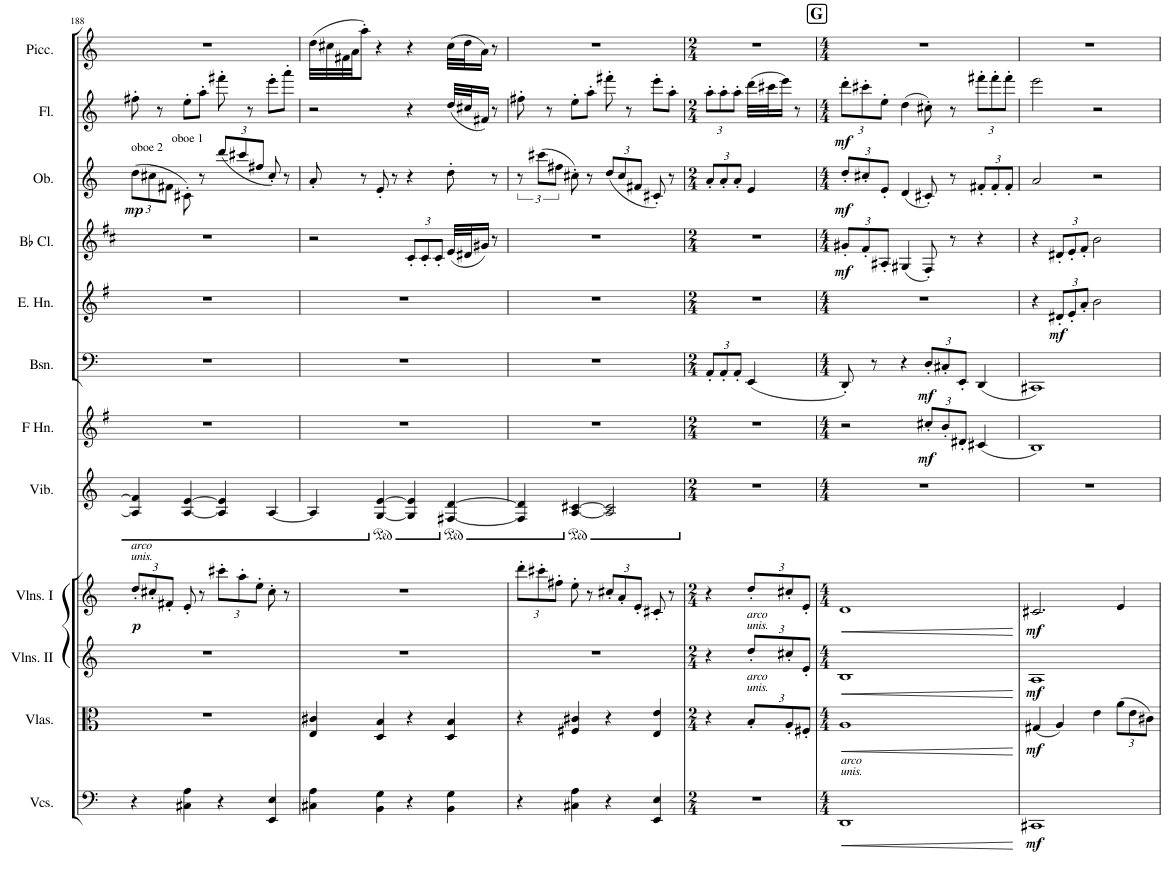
**kern	**dynam	**kern	**dynam	**kern	**dynam	**kern	**dynam	**kern	**kern	**dynam	**kern	**dynam	**kern	**dynam	**kern	**dynam	**kern	**dynam	**kern	**dynam	**kern
*part12	*part12	*part11	*part11	*part10	*part10	*part9	*part9	*part8	*part7	*part7	*part6	*part6	*part5	*part5	*part4	*part4	*part3	*part3	*part2	*part2	*part1
*staff12	*staff12	*staff11	*staff11	*staff10	*staff10	*staff9	*staff9	*staff8	*staff7	*staff7	*staff6	*staff6	*staff5	*staff5	*staff4	*staff4	*staff3	*staff3	*staff2	*staff2	*staff1
*I"Cellos	*	*I"Violas	*	*I"Violins II	*	*I"Violins I	*	*I"Vibraphone	*I"2 Horn in F	*	*I"2 Bassoon	*	*I"English Horn	*	*I"2 Bb Clarinet	*	*I"2 Oboe	*	*I"2 Flute	*	*I"Piccolo
*	*	*I'Vlas.	*	*I'Vlns. II	*	*I'Vlns. I	*	*I'Vib.	*	*	*I'Bsn.	*	*I'E. Hn.	*	*I'Bb Cl.	*	*I'Ob.	*	*I'Fl.	*	*I'Picc.
!!LO:PB:g=z
*clefF4	*	*clefC3	*	*clefG2	*	*clefG2	*	*clefG2	*clefG2	*	*clefF4	*	*clefG2	*	*clefG2	*	*clefG2	*	*clefG2	*	*clefG2
*	*	*	*	*	*	*	*	*	*Trd4c7	*	*	*	*Trd4c7	*	*Trd1c2	*	*	*	*	*	*Trd-7c-12
*k[]	*	*k[]	*	*k[]	*	*k[]	*	*k[]	*k[f#]	*	*k[]	*	*k[f#]	*	*k[f#c#]	*	*k[]	*	*k[]	*	*k[]
*M4/4	*	*M4/4	*	*M4/4	*	*M4/4	*	*M4/4	*M4/4	*	*M4/4	*	*M4/4	*	*M4/4	*	*M4/4	*	*M4/4	*	*M4/4
*	*	*	*	*	*	*Xbrackettup	*	*	*	*	*	*	*	*	*	*	*Xbrackettup	*	*	*	*
=188	=188	=188	=188	=188	=188	=188	=188	=188	=188	=188	=188	=188	=188	=188	=188	=188	=188	=188	=188	=188	=188
!	!	!	!	!	!	!	!	!	!	!	!	!	!	!	!	!	!LO:TX:a:t=oboe 2	!	!	!	!
!	!	!	!	!	!	!LO:TX:a:i:t=unis.	!	!	!	!	!	!	!	!	!	!	!	!	!	!	!
!	!	!	!	!	!	!LO:TX:a:i:t=arco	!	!	!	!	!	!	!	!	!	!	!	!	!	!	!
!	!	!	!	!	!	!	!LO:DY:b	!	!	!	!	!	!	!	!	!	!	!LO:DY:b	!	!	!
4r	.	1r	.	1r	.	12dd'/L	p	4A/] 4f#/]	1r	.	1r	.	1r	.	1r	.	(12dd\L	mp	8ff#X'\	.	1r
.	.	.	.	.	.	12cc#X'/	.	.	.	.	.	.	.	.	.	.	12cc#X\	.	.	.	.
.	.	.	.	.	.	.	.	.	.	.	.	.	.	.	.	.	.	.	8r	.	.
.	.	.	.	.	.	12f#X'/J	.	.	.	.	.	.	.	.	.	.	12f#X\J	.	.	.	.
4C#X\ 4A\	.	.	.	.	.	8e'/	.	[4A/ [4e/	.	.	.	.	.	.	.	.	8c#X'>\)	.	8ee'\L	.	.
.	.	.	.	.	.	8r	.	.	.	.	.	.	.	.	.	.	8r	.	8aa'\J	.	.
!	!	!	!	!	!	!	!	!	!	!	!	!	!	!	!	!	!LO:TX:a:t=oboe 1	!	!	!	!
4r	.	.	.	.	.	12ccc#X'\L	.	4A/] 4e/]	.	.	.	.	.	.	.	.	(12ddd/L	.	8fff#X'\	.	.
.	.	.	.	.	.	12aa'\	.	.	.	.	.	.	.	.	.	.	12ccc#X/	.	.	.	.
.	.	.	.	.	.	.	.	.	.	.	.	.	.	.	.	.	.	.	8r	.	.
.	.	.	.	.	.	12ee'\J	.	.	.	.	.	.	.	.	.	.	12ff#X/J	.	.	.	.
4EE/ 4E/	.	.	.	.	.	8cc#'\	.	[4A/	.	.	.	.	.	.	.	.	8cc#'</)	.	8eee'\L	.	.
.	.	.	.	.	.	8r	.	.	.	.	.	.	.	.	.	.	8r	.	8aaa'\J	.	.
=189	=189	=189	=189	=189	=189	=189	=189	=189	=189	=189	=189	=189	=189	=189	=189	=189	=189	=189	=189	=189	=189
4C#X\ 4A\	.	4E/ 4c#X/	.	1r	.	1r	.	4A/]	1r	.	1r	.	1r	.	2r	.	8a'/	.	2r	.	(32dd\LLL
.	.	.	.	.	.	.	.	.	.	.	.	.	.	.	.	.	.	.	.	.	32cc#X\
.	.	.	.	.	.	.	.	.	.	.	.	.	.	.	.	.	.	.	.	.	32f#X\
.	.	.	.	.	.	.	.	.	.	.	.	.	.	.	.	.	.	.	.	.	32a\JJ
.	.	.	.	.	.	.	.	.	.	.	.	.	.	.	.	.	8r	.	.	.	8aa'\J)
*	*	*	*	*	*	*	*	*ped	*	*	*	*	*	*	*	*	*	*	*	*	*
4BB\ 4G\	.	4D/ 4B/	.	.	.	.	.	[4G/ [4e/	.	.	.	.	.	.	.	.	8e'/	.	.	.	4r
.	.	.	.	.	.	.	.	.	.	.	.	.	.	.	.	.	8r	.	.	.	.
*	*	*	*	*	*	*	*	*	*	*	*	*	*	*	*Xbrackettup	*	*	*	*	*	*
4r	.	4r	.	.	.	.	.	4G/] 4e/]	.	.	.	.	.	.	12c#'/L	.	4r	.	4r	.	4r
.	.	.	.	.	.	.	.	.	.	.	.	.	.	.	12c#'/	.	.	.	.	.	.
.	.	.	.	.	.	.	.	.	.	.	.	.	.	.	12c#'/J	.	.	.	.	.	.
*	*	*	*	*	*	*	*	*Xped	*	*	*	*	*	*	*	*	*	*	*	*	*
*	*	*	*	*	*	*	*	*ped	*	*	*	*	*	*	*	*	*	*	*	*	*
4BB\ 4G\	.	4D/ 4B/	.	.	.	.	.	[4F#X/ [4d/	.	.	.	.	.	.	(32e/LLL	.	8dd'\	.	(32dd/LLL	.	(32cc#\LLL
.	.	.	.	.	.	.	.	.	.	.	.	.	.	.	32d#X/J	.	.	.	32cc#X/J	.	32dd\J
.	.	.	.	.	.	.	.	.	.	.	.	.	.	.	16g#X/JJ)	.	.	.	16f#X/JJ)	.	16a\JJ)
.	.	.	.	.	.	.	.	.	.	.	.	.	.	.	8r	.	8r	.	8r	.	8r
=190	=190	=190	=190	=190	=190	=190	=190	=190	=190	=190	=190	=190	=190	=190	=190	=190	=190	=190	=190	=190	=190
*	*	*	*	*	*	*	*	*	*	*	*	*	*	*	*	*	*brackettup	*	*	*	*
4r	.	4r	.	1r	.	12ddd'\L	.	4F#/] 4d/]	1r	.	1r	.	1r	.	1r	.	12r	.	8ff#X'\	.	1r
.	.	.	.	.	.	12ccc#X'\	.	.	.	.	.	.	.	.	.	.	(12ccc#X\L	.	.	.	.
.	.	.	.	.	.	.	.	.	.	.	.	.	.	.	.	.	.	.	8r	.	.
.	.	.	.	.	.	12ff#X'\J	.	.	.	.	.	.	.	.	.	.	12ff#X\J	.	.	.	.
*	*	*	*	*	*	*	*	*Xped	*	*	*	*	*	*	*	*	*	*	*	*	*
*	*	*	*	*	*	*	*	*ped	*	*	*	*	*	*	*	*	*	*	*	*	*
4C#X\ 4A\	.	4F#X/ 4c#X/	.	.	.	8ee'\	.	[4A/ [4c#X/	.	.	.	.	.	.	.	.	8cc#X'\)	.	8ee'\L	.	.
.	.	.	.	.	.	8r	.	.	.	.	.	.	.	.	.	.	8r	.	8aa'\J	.	.
*	*	*	*	*	*	*	*	*	*	*	*	*	*	*	*	*	*Xbrackettup	*	*	*	*
4r	.	4r	.	.	.	12cc#X'/L	.	2A/] 2c#/]	.	.	.	.	.	.	.	.	(12dd/L	.	8fff#X'\	.	.
.	.	.	.	.	.	12a'/	.	.	.	.	.	.	.	.	.	.	12cc#/	.	.	.	.
.	.	.	.	.	.	.	.	.	.	.	.	.	.	.	.	.	.	.	8r	.	.
.	.	.	.	.	.	12e'/J	.	.	.	.	.	.	.	.	.	.	12f#X/J	.	.	.	.
4EE/ 4E/	.	4E/ 4e/	.	.	.	8c#X'/	.	.	.	.	.	.	.	.	.	.	8c#X'/)	.	8eee'\L	.	.
.	.	.	.	.	.	8r	.	.	.	.	.	.	.	.	.	.	8r	.	8aa'\J	.	.
=191	=191	=191	=191	=191	=191	=191	=191	=191	=191	=191	=191	=191	=191	=191	=191	=191	=191	=191	=191	=191	=191
*M2/4	*	*M2/4	*	*M2/4	*	*M2/4	*	*M2/4	*M2/4	*	*M2/4	*	*M2/4	*	*M2/4	*	*M2/4	*	*M2/4	*	*M2/4
*	*	*	*	*	*	*	*	*Xped	*	*	*	*	*	*	*	*	*	*	*	*	*
*	*	*	*	*	*	*	*	*	*	*	*Xbrackettup	*	*	*	*	*	*	*	*Xbrackettup	*	*
2r	.	4r	.	4r	.	4r	.	2r	2r	.	12AA'/L	.	2r	.	2r	.	12a'/L	.	12aa'\L	.	2r
.	.	.	.	.	.	.	.	.	.	.	12AA'/	.	.	.	.	.	12a'/	.	12aa'\	.	.
.	.	.	.	.	.	.	.	.	.	.	12AA'/J	.	.	.	.	.	12a'/J	.	12aa'\J	.	.
*	*	*Xbrackettup	*	*Xbrackettup	*	*	*	*	*	*	*	*	*	*	*	*	*	*	*	*	*
!	!	!	!	!LO:TX:a:i:t=unis.	!	!	!	!	!	!	!	!	!	!	!	!	!	!	!	!	!
!	!	!	!	!LO:TX:a:i:t=arco	!	!	!	!	!	!	!	!	!	!	!	!	!	!	!	!	!
!	!	!LO:TX:a:i:t=unis.	!	!	!	!	!	!	!	!	!	!	!	!	!	!	!	!	!	!	!
!	!	!LO:TX:a:i:t=arco	!	!	!	!	!	!	!	!	!	!	!	!	!	!	!	!	!	!	!
.	.	12B'/L	.	12dd'/L	.	12dd'/L	.	.	.	.	(4EE/	.	.	.	.	.	4e/	.	(32ddd\LLL	.	.
.	.	.	.	.	.	.	.	.	.	.	.	.	.	.	.	.	.	.	32ccc#X\J	.	.
.	.	.	.	.	.	.	.	.	.	.	.	.	.	.	.	.	.	.	16eee\JJ)	.	.
.	.	12A'/	.	12cc#X'/	.	12cc#X'/	.	.	.	.	.	.	.	.	.	.	.	.	.	.	.
.	.	.	.	.	.	.	.	.	.	.	.	.	.	.	.	.	.	.	8r	.	.
.	.	12F#X'/J	.	12e'/J	.	12e'/J	.	.	.	.	.	.	.	.	.	.	.	.	.	.	.
!!LO:REH:place=s1:a:B:cj:fs=14:t=G
=192	=192	=192	=192	=192	=192	=192	=192	=192	=192	=192	=192	=192	=192	=192	=192	=192	=192	=192	=192	=192	=192
*M4/4	*	*M4/4	*	*M4/4	*	*M4/4	*	*M4/4	*M4/4	*	*M4/4	*	*M4/4	*	*M4/4	*	*M4/4	*	*M4/4	*	*M4/4
!LO:TX:a:i:t=unis.	!	!	!	!	!	!	!	!	!	!	!	!	!	!	!	!	!	!	!	!	!
!LO:TX:a:i:t=arco	!	!	!	!	!	!	!	!	!	!	!	!	!	!	!	!	!	!	!	!	!
!	!LO:HP:b	!	!LO:HP:b	!	!LO:HP:b	!	!LO:HP:b	!	!	!	!	!	!	!	!	!LO:DY:b	!	!LO:DY:b	!	!LO:DY:b	!
1DD	<	1A	<	1B	<	1d	<	1r	2r	.	8DD'/)	.	1r	.	12g#X'/L	mf	12dd'/L	mf	12ddd'\L	mf	1r
.	.	.	.	.	.	.	.	.	.	.	.	.	.	.	12f#'/	.	12cc#X'/	.	12ccc#X'\	.	.
.	.	.	.	.	.	.	.	.	.	.	8r	.	.	.	.	.	.	.	.	.	.
.	.	.	.	.	.	.	.	.	.	.	.	.	.	.	12A#X'/J	.	12e'/J	.	12ee'\J	.	.
.	.	.	.	.	.	.	.	.	.	.	4r	.	.	.	(4G#X/	.	(4d/	.	(4dd\	.	.
*	*	*	*	*	*	*	*	*	*Xbrackettup	*	*	*	*	*	*	*	*	*	*	*	*
!	!	!	!	!	!	!	!	!	!	!LO:DY:b	!	!LO:DY:b	!	!	!	!	!	!	!	!	!
.	.	.	.	.	.	.	.	.	12cc#X'/L	mf	12D'/L	mf	.	.	8F#'/)	.	8c#X'/)	.	8cc#X'\)	.	.
.	.	.	.	.	.	.	.	.	12b'/	.	12C#X'/	.	.	.	.	.	.	.	.	.	.
.	.	.	.	.	.	.	.	.	.	.	.	.	.	.	8r	.	8r	.	8r	.	.
.	.	.	.	.	.	.	.	.	12d#X'/J	.	12EE'/J	.	.	.	.	.	.	.	.	.	.
.	.	.	.	.	.	.	.	.	(4c#X/	.	(4DD/	.	.	.	4r	.	12f#X'/L	.	12fff#X'\L	.	.
.	.	.	.	.	.	.	.	.	.	.	.	.	.	.	.	.	12f#'/	.	12fff#'\	.	.
.	.	.	.	.	.	.	.	.	.	.	.	.	.	.	.	.	12f#'/J	.	12fff#'\J	.	.
.	[	.	[	.	[	.	[	.	.	.	.	.	.	.	.	.	.	.	.	.	.
=193	=193	=193	=193	=193	=193	=193	=193	=193	=193	=193	=193	=193	=193	=193	=193	=193	=193	=193	=193	=193	=193
!	!LO:DY:b	!	!LO:DY:b	!	!LO:DY:b	!	!LO:DY:b	!	!	!	!	!	!	!	!	!	!	!	!	!	!
1CC#X	mf	(4G#X/	mf	1A	mf	2.c#X/	mf	1r	1B)	.	1CC#X)	.	4r	.	4r	.	2a/	.	2eee\	.	1r
*	*	*	*	*	*	*	*	*	*	*	*	*	*Xbrackettup	*	*	*	*	*	*	*	*
!	!	!	!	!	!	!	!	!	!	!	!	!	!	!LO:DY:b	!	!	!	!	!	!	!
.	.	4A/)	.	.	.	.	.	.	.	.	.	.	12d#X'/L	mf	12d#X'/L	.	.	.	.	.	.
.	.	.	.	.	.	.	.	.	.	.	.	.	12e'/	.	12e'/	.	.	.	.	.	.
.	.	.	.	.	.	.	.	.	.	.	.	.	12a'/J	.	12f#'/J	.	.	.	.	.	.
.	.	4e\	.	.	.	.	.	.	.	.	.	.	2b\	.	2b\	.	2r	.	2r	.	.
.	.	(12a\L	.	.	.	4e/	.	.	.	.	.	.	.	.	.	.	.	.	.	.	.
.	.	12e\	.	.	.	.	.	.	.	.	.	.	.	.	.	.	.	.	.	.	.
.	.	12c#X\J)	.	.	.	.	.	.	.	.	.	.	.	.	.	.	.	.	.	.	.
=	=	=	=	=	=	=	=	=	=	=	=	=	=	=	=	=	=	=	=	=	=
*-	*-	*-	*-	*-	*-	*-	*-	*-	*-	*-	*-	*-	*-	*-	*-	*-	*-	*-	*-	*-	*-
